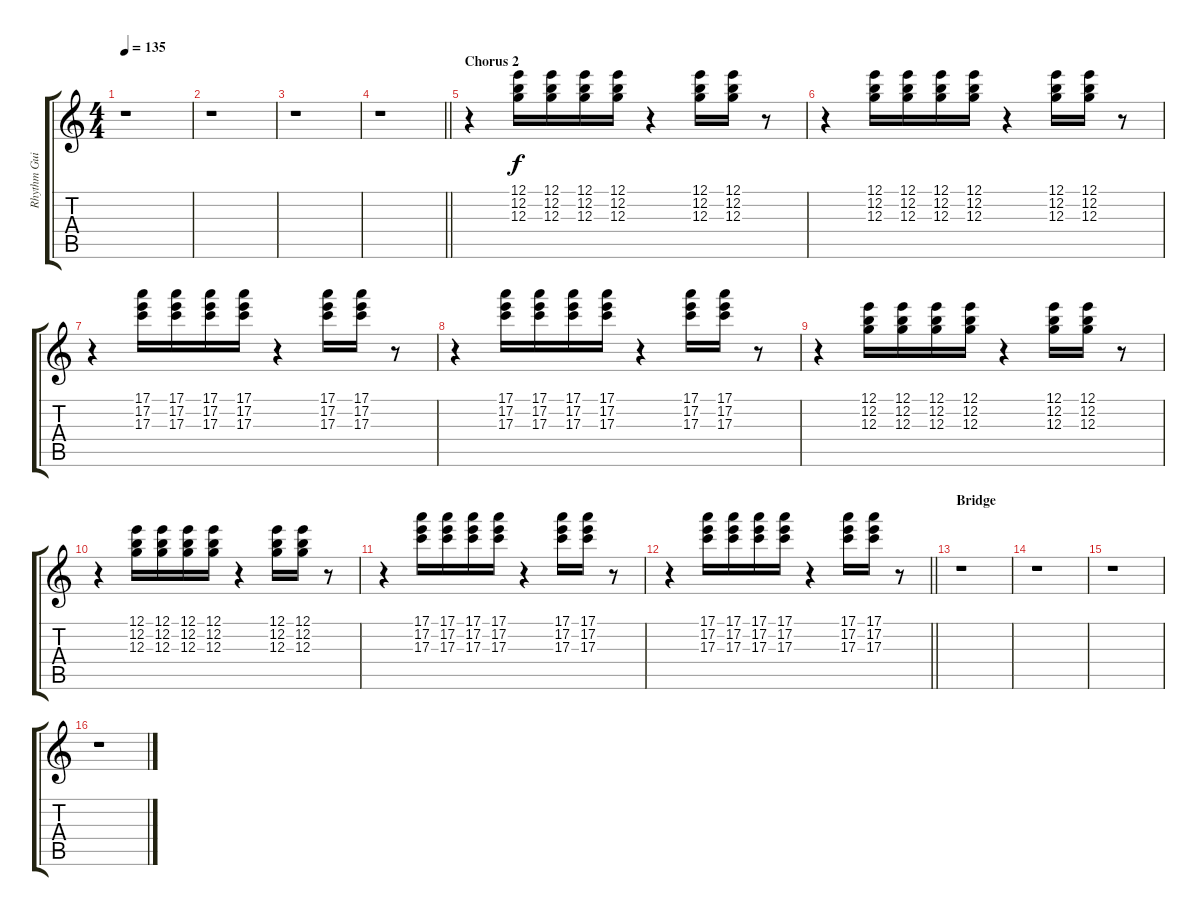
\track ("Rhythm Guitar" "Rhythm Gui") {instrument distortionguitar}
\staff {score tabs}
\tuning (E4 B3 G3 D3 A2 E2) {hide}
\ts (4 4)
\tempo 135
\clef g2
\ks c
r.1{dy f} |
r.1 |
r.1 |
\barLineRight lightlight
r.1 |
\section ("" "Chorus 2")
r.4 (12.1 12.2 12.3).16 (12.1 12.2 12.3).16 (12.1 12.2 12.3).16 (12.1 12.2 12.3).16 r.4 (12.1 12.2 12.3).16 (12.1 12.2 12.3).16 r.8 |
r.4 (12.1 12.2 12.3).16 (12.1 12.2 12.3).16 (12.1 12.2 12.3).16 (12.1 12.2 12.3).16 r.4 (12.1 12.2 12.3).16 (12.1 12.2 12.3).16 r.8 |
r.4 (17.1 17.2 17.3).16 (17.1 17.2 17.3).16 (17.1 17.2 17.3).16 (17.1 17.2 17.3).16 r.4 (17.1 17.2 17.3).16 (17.1 17.2 17.3).16 r.8 |
r.4 (17.1 17.2 17.3).16 (17.1 17.2 17.3).16 (17.1 17.2 17.3).16 (17.1 17.2 17.3).16 r.4 (17.1 17.2 17.3).16 (17.1 17.2 17.3).16 r.8 |
r.4 (12.1 12.2 12.3).16 (12.1 12.2 12.3).16 (12.1 12.2 12.3).16 (12.1 12.2 12.3).16 r.4 (12.1 12.2 12.3).16 (12.1 12.2 12.3).16 r.8 |
r.4 (12.1 12.2 12.3).16 (12.1 12.2 12.3).16 (12.1 12.2 12.3).16 (12.1 12.2 12.3).16 r.4 (12.1 12.2 12.3).16 (12.1 12.2 12.3).16 r.8 |
r.4 (17.1 17.2 17.3).16 (17.1 17.2 17.3).16 (17.1 17.2 17.3).16 (17.1 17.2 17.3).16 r.4 (17.1 17.2 17.3).16 (17.1 17.2 17.3).16 r.8 |
\barLineRight lightlight
r.4 (17.1 17.2 17.3).16 (17.1 17.2 17.3).16 (17.1 17.2 17.3).16 (17.1 17.2 17.3).16 r.4 (17.1 17.2 17.3).16 (17.1 17.2 17.3).16 r.8 |
\section ("" "Bridge")
r.1 |
r.1 |
r.1 |
r.1
